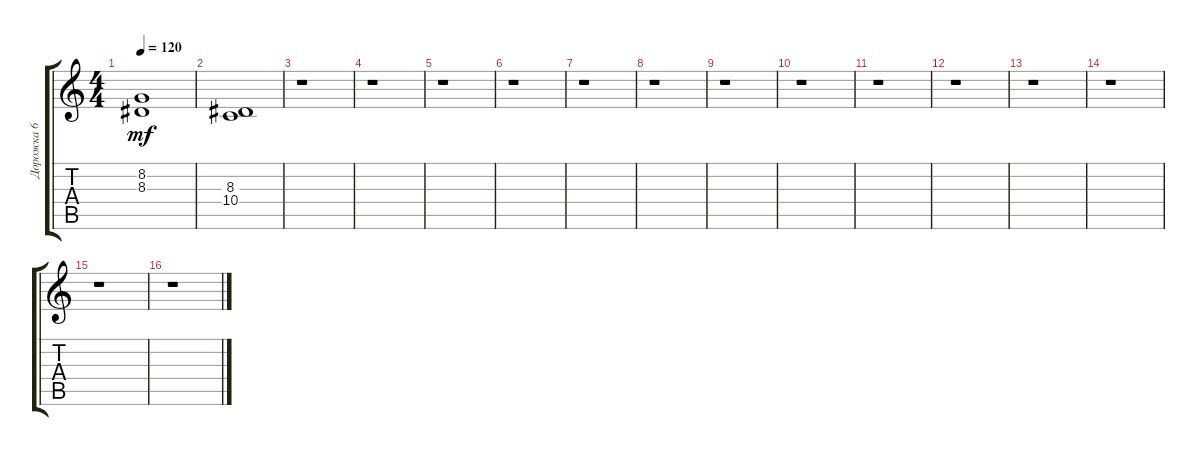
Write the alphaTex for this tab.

\track ("Дорожка 6" "Дорожка 6") {instrument stringensemble2}
\staff {score tabs}
\tuning (E4 B3 G3 D3 A2 E2) {hide}
\ts (4 4)
\tempo 120
\clef g2
\ks c
(8.2 8.3).1{dy mf} |
(8.3 10.4).1 |
r.1 |
r.1 |
r.1 |
r.1 |
r.1 |
r.1 |
r.1 |
r.1 |
r.1 |
r.1 |
r.1 |
r.1 |
r.1 |
r.1
